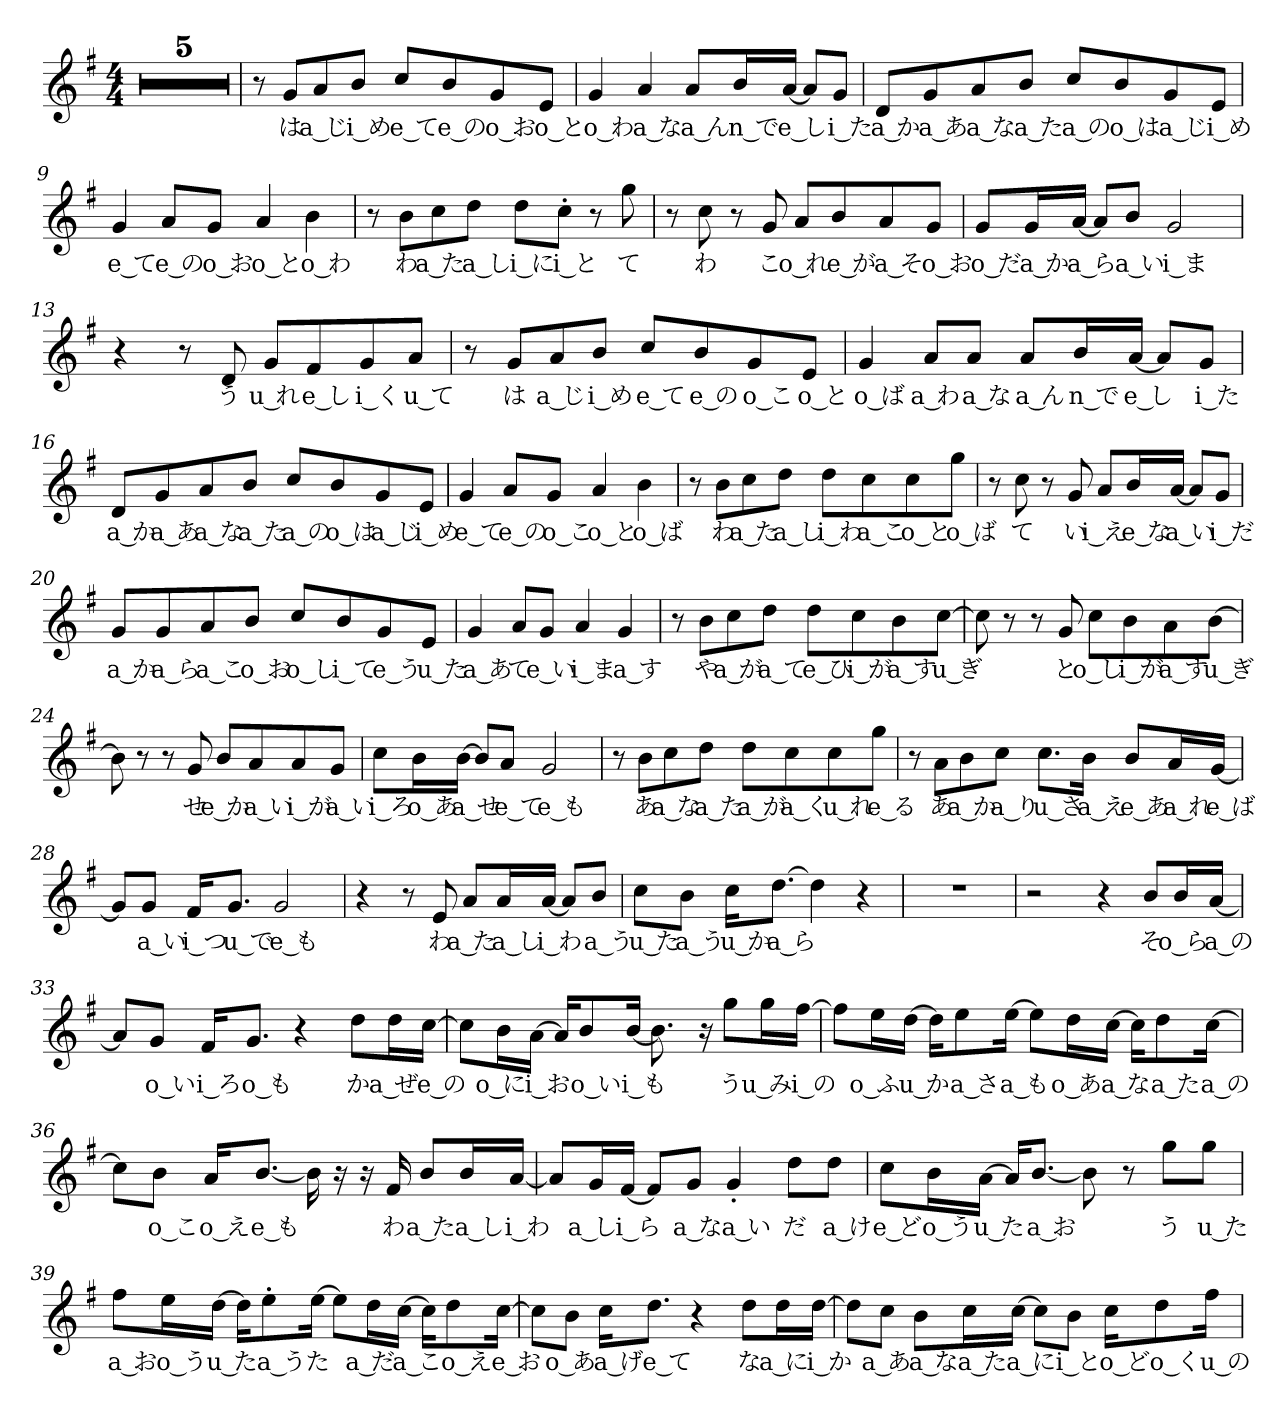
**kern	**text
*part1	*part1
*staff1	*staff1
*clefG2	*
*k[f#]	*
*M4/4	*
*MM100	*
=1	=1
1r	.
=2	=2
1r	.
=3	=3
1r	.
=4	=4
1r	.
=5	=5
1r	.
=6	=6
8r	.
8gL	- は
8a	a じ
8bJ	i め
8ccL	e て
8b	e の
8g	o お
8eJ	o と
=7	=7
4g	o わ
4a	a な
8aL	a ん
16bL	n で
[16aJJ	e し
8aL]	.
8gJ	i た
=8	=8
8dL	a か
8g	a あ
8a	a な
8bJ	a た
8ccL	a の
8b	o は
8g	a じ
8eJ	i め
=9	=9
4g	e て
8aL	e の
8gJ	o お
4a	o と
4b	o わ
=10	=10
8r	.
8bL	- わ
8cc	a た
8ddJ	a し
8ddL	i に
8cc'J	i と
8r	.
8gg	- て
=11	=11
8r	.
8cc	- わ
8r	.
8g	- こ
8aL	o れ
8b	e が
8a	a そ
8gJ	o お
=12	=12
8gL	o だ
16gL	a か
[16aJJ	a ら
8aL]	.
8bJ	a い
2g	i ま
=13	=13
4r	.
8r	.
8d	- う
8gL	u れ
8f#	e し
8g	i く
8aJ	u て
=14	=14
8r	.
8gL	- は
8a	a じ
8bJ	i め
8ccL	e て
8b	e の
8g	o こ
8eJ	o と
=15	=15
4g	o ば
8aL	a わ
8aJ	a な
8aL	a ん
16bL	n で
[16aJJ	e し
8aL]	.
8gJ	i た
=16	=16
8dL	a か
8g	a あ
8a	a な
8bJ	a た
8ccL	a の
8b	o は
8g	a じ
8eJ	i め
=17	=17
4g	e て
8aL	e の
8gJ	o こ
4a	o と
4b	o ば
=18	=18
8r	.
8bL	- わ
8cc	a た
8ddJ	a し
8ddL	i わ
8cc	a こ
8cc	o と
8ggJ	o ば
=19	=19
8r	.
8cc	- て
8r	.
8g	- い
8aL	i え
16bL	e な
[16aJJ	a い
8aL]	.
8gJ	i だ
=20	=20
8gL	a か
8g	a ら
8a	a こ
8bJ	o お
8ccL	o し
8b	i て
8g	e う
8eJ	u た
=21	=21
4g	a あ
8aL	- て
8gJ	e い
4a	i ま
4g	a す
=22	=22
8r	.
8bL	- や
8cc	a が
8ddJ	a て
8ddL	e ひ
8cc	i が
8b	a す
[8ccJ	u ぎ
=23	=23
8cc]	.
8r	.
8r	.
8g	- と
8ccL	o し
8b	i が
8a	a す
[8bJ	u ぎ
=24	=24
8b]	.
8r	.
8r	.
8g	- せ
8bL	e か
8a	a い
8a	i が
8gJ	a い
=25	=25
8ccL	i ろ
16bL	o あ
[16bJJ	a せ
8bL]	.
8aJ	e て
2g	e も
=26	=26
8r	.
8bL	- あ
8cc	a な
8ddJ	a た
8ddL	a が
8cc	a く
8cc	u れ
8ggJ	e る
=27	=27
8r	.
8aL	- あ
8b	a か
8ccJ	a り
8.ccL	u さ
16bJk	a え
8bL	e あ
16aL	a れ
[16gJJ	e ば
=28	=28
8gL]	.
8gJ	a い
16f#KL	i つ
8.gJ	u で
2g	e も
=29	=29
4r	.
8r	.
8e	- わ
8aL	a た
16aL	a し
[16aJJ	i わ
8aL]	.
8bJ	a う
=30	=30
8ccL	u た
8bJ	a う
16ccKL	u か
[8.ddJ	a ら
4dd]	.
4r	.
=31	=31
1r	.
=32	=32
2r	.
4r	.
8bL	- そ
16bL	o ら
[16aJJ	a の
=33	=33
8aL]	.
8gJ	o い
16f#KL	i ろ
8.gJ	o も
4r	.
8ddL	- か
16ddL	a ぜ
[16ccJJ	e の
=34	=34
8ccL]	.
16bL	o に
[16aJJ	i お
16aKL]	.
8b	o い
[16bJk	i も
8.b]	.
16r	.
8ggL	- う
16ggL	u み
[16ff#JJ	i の
=35	=35
8ff#L]	.
16eeL	o ふ
[16ddJJ	u か
16ddKL]	.
8ee	a さ
[16eeJk	a も
8eeL]	.
16ddL	o あ
[16ccJJ	a な
16ccKL]	.
8dd	a た
[16ccJk	a の
=36	=36
8ccL]	.
8bJ	o こ
16aKL	o え
[8.bJ	e も
16b]	.
16r	.
16r	.
16f#	- わ
8bL	a た
16bL	a し
[16aJJ	i わ
=37	=37
8aL]	.
16gL	a し
[16f#JJ	i ら
8f#L]	.
8gJ	a な
4g'	a い
8ddL	- だ
8ddJ	a け
=38	=38
8ccL	e ど
16bL	o う
[16aJJ	u た
16aKL]	.
[8.bJ	a お
8b]	.
8r	.
8ggL	- う
8ggJ	u た
=39	=39
8ff#L	a お
16eeL	o う
[16ddJJ	u た
16ddKL]	.
8ee'	a う
[16eeJk	- た
8eeL]	.
16ddL	a だ
[16ccJJ	a こ
16ccKL]	.
8dd	o え
[16ccJk	e お
=40	=40
8ccL]	.
8bJ	o あ
16ccKL	a げ
8.ddJ	e て
4r	.
8ddL	- な
16ddL	a に
[16ddJJ	i か
=41	=41
8ddL]	.
8ccJ	a あ
8bL	a な
16ccL	a た
[16ccJJ	a に
8ccL]	.
8bJ	i と
16ccKL	o ど
8dd	o く
16ff#Jk	u の
=	=
*-	*-
